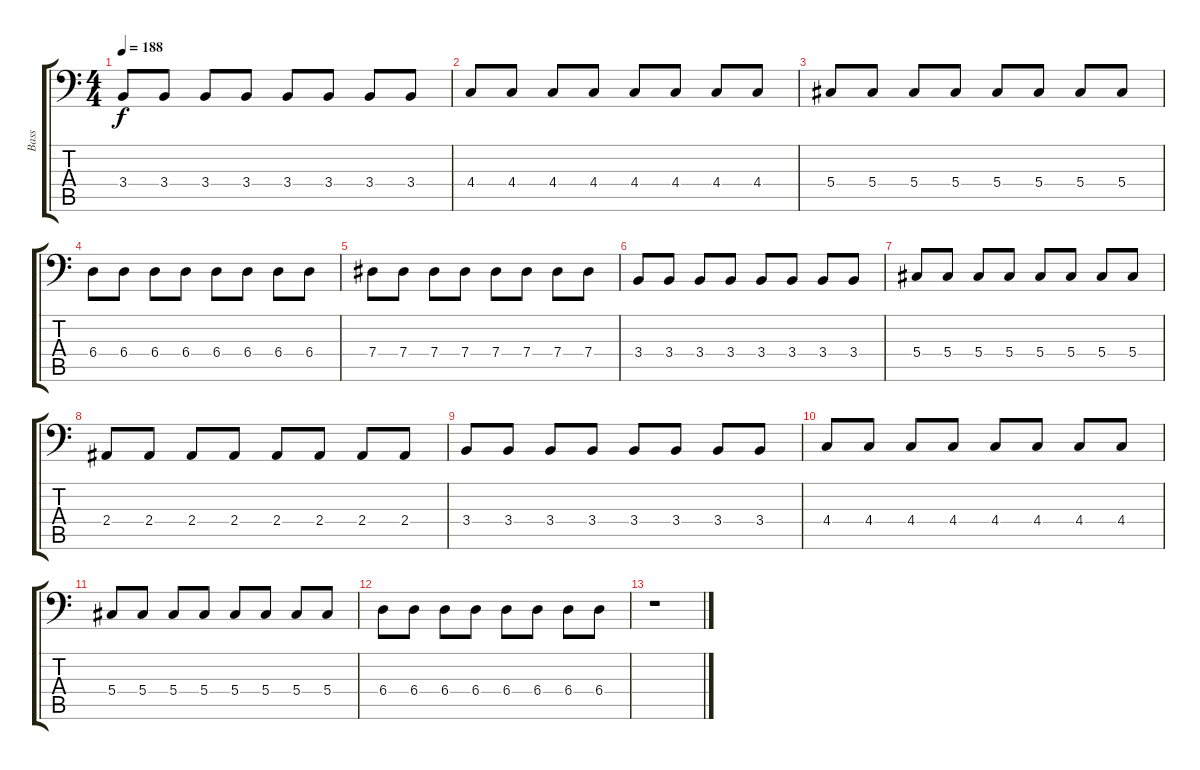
\track ("Bass" "Bass") {instrument electricbasspick}
\staff {score tabs}
\tuning (B2 Gb2 Db2 Ab1 Eb1 Bb0) {hide}
\ts (4 4)
\tempo 188
\clef f4
\ks c
3.4.8{dy f} 3.4.8 3.4.8 3.4.8 3.4.8 3.4.8 3.4.8 3.4.8 |
4.4.8 4.4.8 4.4.8 4.4.8 4.4.8 4.4.8 4.4.8 4.4.8 |
5.4.8 5.4.8 5.4.8 5.4.8 5.4.8 5.4.8 5.4.8 5.4.8 |
6.4.8 6.4.8 6.4.8 6.4.8 6.4.8 6.4.8 6.4.8 6.4.8 |
7.4.8{volume 15} 7.4.8 7.4.8 7.4.8 7.4.8{volume 14} 7.4.8 7.4.8 7.4.8 |
3.4.8{volume 13} 3.4.8 3.4.8 3.4.8 3.4.8 3.4.8{volume 12} 3.4.8 3.4.8 |
5.4.8 5.4.8{volume 11} 5.4.8 5.4.8 5.4.8 5.4.8{volume 10} 5.4.8 5.4.8 |
2.4.8 2.4.8 2.4.8{volume 9} 2.4.8 2.4.8 2.4.8 2.4.8{volume 7} 2.4.8 |
3.4.8 3.4.8 3.4.8 3.4.8{volume 6} 3.4.8 3.4.8 3.4.8 3.4.8 |
4.4.8{volume 5} 4.4.8 4.4.8 4.4.8 4.4.8{volume 4} 4.4.8 4.4.8 4.4.8 |
5.4.8{volume 3} 5.4.8 5.4.8 5.4.8 5.4.8 5.4.8{volume 2} 5.4.8 5.4.8 |
6.4.8{volume 1} 6.4.8 6.4.8 6.4.8 6.4.8 6.4.8 6.4.8 6.4.8 |
r.1
